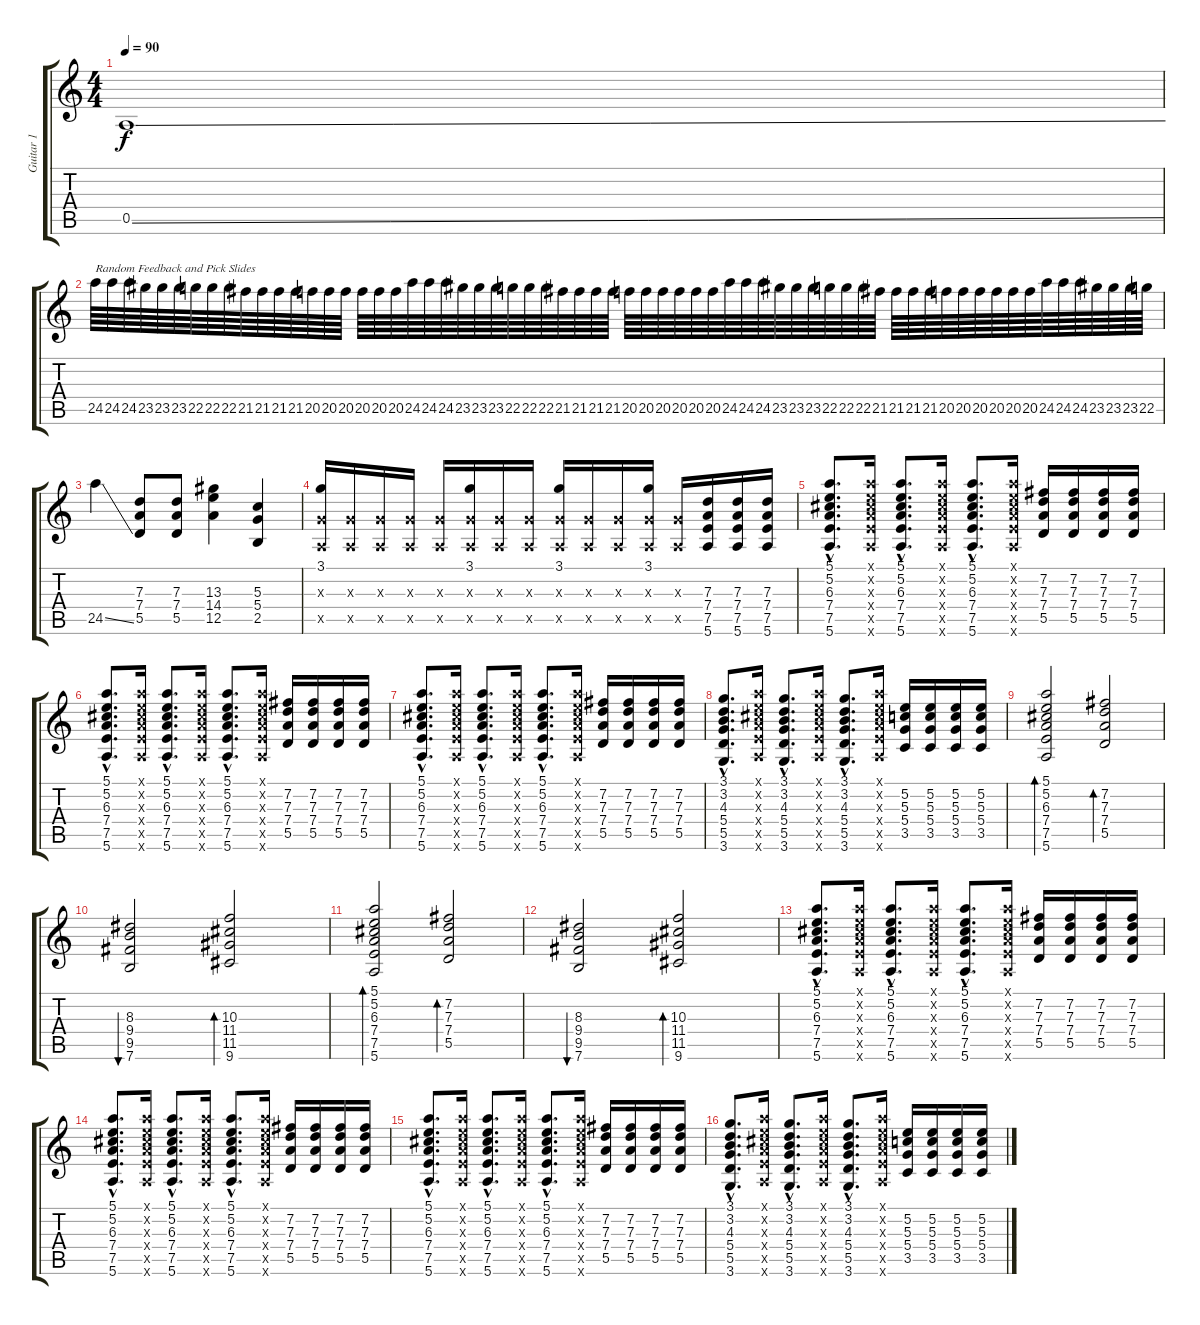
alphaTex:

\track ("Guitar 1" "Guitar 1") {instrument overdrivenguitar}
\staff {score tabs}
\tuning (E4 B3 G3 D3 A2 E2) {hide}
\ts (4 4)
\tempo 90
\clef g2
\ks c
0.5{ss}.1{dy f instrument overdrivenguitar} |
24.5.64{txt "Random Feedback and Pick Slides"} 24.5.64 24.5.64 23.5.64 23.5.64 23.5.64 22.5.64 22.5.64 22.5.64 21.5.64 21.5.64 21.5.64 21.5.64 20.5.64 20.5.64 20.5.64 20.5.64 20.5.64 20.5.64 24.5.64 24.5.64 24.5.64 23.5.64 23.5.64 23.5.64 22.5.64 22.5.64 22.5.64 21.5.64 21.5.64 21.5.64 21.5.64 20.5.64 20.5.64 20.5.64 20.5.64 20.5.64 20.5.64 24.5.64 24.5.64 24.5.64 23.5.64 23.5.64 23.5.64 22.5.64 22.5.64 22.5.64 21.5.64 21.5.64 21.5.64 21.5.64 20.5.64 20.5.64 20.5.64 20.5.64 20.5.64 20.5.64 24.5.64 24.5.64 24.5.64 23.5.64 23.5.64 23.5.64 22.5.64 |
24.5{ss}.4 (7.3 7.4 5.5).8 (7.3 7.4 5.5).8 (13.3 14.4 12.5).4 (5.3 5.4 2.5).4 |
(3.1 0.3{x} 0.5{x}).16 (0.3{x} 0.5{x}).16 (0.3{x} 0.5{x}).16 (0.3{x} 0.5{x}).16 (0.3{x} 0.5{x}).16 (3.1 0.3{x} 0.5{x}).16 (0.3{x} 0.5{x}).16 (0.3{x} 0.5{x}).16 (3.1 0.3{x} 0.5{x}).16 (0.3{x} 0.5{x}).16 (0.3{x} 0.5{x}).16 (3.1 0.3{x} 0.5{x}).16 (0.3{x} 0.5{x}).16 (7.3 7.4 7.5 5.6).16 (7.3 7.4 7.5 5.6).16 (7.3 7.4 7.5 5.6).16 |
(5.1{hac} 5.2{hac} 6.3{hac} 7.4{hac} 7.5{hac} 5.6{hac}).8{d} (5.1{x} 5.2{x} 6.3{x} 7.4{x} 7.5{x} 5.6{x}).16 (5.1{hac} 5.2{hac} 6.3{hac} 7.4{hac} 7.5{hac} 5.6{hac}).8{d} (5.1{x} 5.2{x} 6.3{x} 7.4{x} 7.5{x} 5.6{x}).16 (5.1{hac} 5.2{hac} 6.3{hac} 7.4{hac} 7.5{hac} 5.6{hac}).8{d} (5.1{x} 5.2{x} 6.3{x} 7.4{x} 7.5{x} 5.6{x}).16 (7.2 7.3 7.4 5.5).16 (7.2 7.3 7.4 5.5).16 (7.2 7.3 7.4 5.5).16 (7.2 7.3 7.4 5.5).16 |
(5.1{hac} 5.2{hac} 6.3{hac} 7.4{hac} 7.5{hac} 5.6{hac}).8{d} (5.1{x} 5.2{x} 6.3{x} 7.4{x} 7.5{x} 5.6{x}).16 (5.1{hac} 5.2{hac} 6.3{hac} 7.4{hac} 7.5{hac} 5.6{hac}).8{d} (5.1{x} 5.2{x} 6.3{x} 7.4{x} 7.5{x} 5.6{x}).16 (5.1{hac} 5.2{hac} 6.3{hac} 7.4{hac} 7.5{hac} 5.6{hac}).8{d} (5.1{x} 5.2{x} 6.3{x} 7.4{x} 7.5{x} 5.6{x}).16 (7.2 7.3 7.4 5.5).16 (7.2 7.3 7.4 5.5).16 (7.2 7.3 7.4 5.5).16 (7.2 7.3 7.4 5.5).16 |
(5.1{hac} 5.2{hac} 6.3{hac} 7.4{hac} 7.5{hac} 5.6{hac}).8{d} (5.1{x} 5.2{x} 6.3{x} 7.4{x} 7.5{x} 5.6{x}).16 (5.1{hac} 5.2{hac} 6.3{hac} 7.4{hac} 7.5{hac} 5.6{hac}).8{d} (5.1{x} 5.2{x} 6.3{x} 7.4{x} 7.5{x} 5.6{x}).16 (5.1{hac} 5.2{hac} 6.3{hac} 7.4{hac} 7.5{hac} 5.6{hac}).8{d} (5.1{x} 5.2{x} 6.3{x} 7.4{x} 7.5{x} 5.6{x}).16 (7.2 7.3 7.4 5.5).16 (7.2 7.3 7.4 5.5).16 (7.2 7.3 7.4 5.5).16 (7.2 7.3 7.4 5.5).16 |
(3.1{hac} 3.2{hac} 4.3{hac} 5.4{hac} 5.5{hac} 3.6{hac}).8{d} (5.1{x} 5.2{x} 6.3{x} 7.4{x} 7.5{x} 5.6{x}).16 (3.1{hac} 3.2{hac} 4.3{hac} 5.4{hac} 5.5{hac} 3.6{hac}).8{d} (5.1{x} 5.2{x} 6.3{x} 7.4{x} 7.5{x} 5.6{x}).16 (3.1{hac} 3.2{hac} 4.3{hac} 5.4{hac} 5.5{hac} 3.6{hac}).8{d} (5.1{x} 5.2{x} 6.3{x} 7.4{x} 7.5{x} 5.6{x}).16 (5.2 5.3 5.4 3.5).16 (5.2 5.3 5.4 3.5).16 (5.2 5.3 5.4 3.5).16 (5.2 5.3 5.4 3.5).16 |
(5.1 5.2 6.3 7.4 7.5 5.6).2{bd 60} (7.2 7.3 7.4 5.5).2{bd 60} |
(8.3 9.4 9.5 7.6).2{bu 60} (10.3 11.4 11.5 9.6).2{bd 60} |
(5.1 5.2 6.3 7.4 7.5 5.6).2{bd 60} (7.2 7.3 7.4 5.5).2{bd 60} |
(8.3 9.4 9.5 7.6).2{bu 60} (10.3 11.4 11.5 9.6).2{bd 60} |
(5.1{hac} 5.2{hac} 6.3{hac} 7.4{hac} 7.5{hac} 5.6{hac}).8{d} (5.1{x} 5.2{x} 6.3{x} 7.4{x} 7.5{x} 5.6{x}).16 (5.1{hac} 5.2{hac} 6.3{hac} 7.4{hac} 7.5{hac} 5.6{hac}).8{d} (5.1{x} 5.2{x} 6.3{x} 7.4{x} 7.5{x} 5.6{x}).16 (5.1{hac} 5.2{hac} 6.3{hac} 7.4{hac} 7.5{hac} 5.6{hac}).8{d} (5.1{x} 5.2{x} 6.3{x} 7.4{x} 7.5{x} 5.6{x}).16 (7.2 7.3 7.4 5.5).16 (7.2 7.3 7.4 5.5).16 (7.2 7.3 7.4 5.5).16 (7.2 7.3 7.4 5.5).16 |
(5.1{hac} 5.2{hac} 6.3{hac} 7.4{hac} 7.5{hac} 5.6{hac}).8{d} (5.1{x} 5.2{x} 6.3{x} 7.4{x} 7.5{x} 5.6{x}).16 (5.1{hac} 5.2{hac} 6.3{hac} 7.4{hac} 7.5{hac} 5.6{hac}).8{d} (5.1{x} 5.2{x} 6.3{x} 7.4{x} 7.5{x} 5.6{x}).16 (5.1{hac} 5.2{hac} 6.3{hac} 7.4{hac} 7.5{hac} 5.6{hac}).8{d} (5.1{x} 5.2{x} 6.3{x} 7.4{x} 7.5{x} 5.6{x}).16 (7.2 7.3 7.4 5.5).16 (7.2 7.3 7.4 5.5).16 (7.2 7.3 7.4 5.5).16 (7.2 7.3 7.4 5.5).16 |
(5.1{hac} 5.2{hac} 6.3{hac} 7.4{hac} 7.5{hac} 5.6{hac}).8{d} (5.1{x} 5.2{x} 6.3{x} 7.4{x} 7.5{x} 5.6{x}).16 (5.1{hac} 5.2{hac} 6.3{hac} 7.4{hac} 7.5{hac} 5.6{hac}).8{d} (5.1{x} 5.2{x} 6.3{x} 7.4{x} 7.5{x} 5.6{x}).16 (5.1{hac} 5.2{hac} 6.3{hac} 7.4{hac} 7.5{hac} 5.6{hac}).8{d} (5.1{x} 5.2{x} 6.3{x} 7.4{x} 7.5{x} 5.6{x}).16 (7.2 7.3 7.4 5.5).16 (7.2 7.3 7.4 5.5).16 (7.2 7.3 7.4 5.5).16 (7.2 7.3 7.4 5.5).16 |
(3.1{hac} 3.2{hac} 4.3{hac} 5.4{hac} 5.5{hac} 3.6{hac}).8{d} (5.1{x} 5.2{x} 6.3{x} 7.4{x} 7.5{x} 5.6{x}).16 (3.1{hac} 3.2{hac} 4.3{hac} 5.4{hac} 5.5{hac} 3.6{hac}).8{d} (5.1{x} 5.2{x} 6.3{x} 7.4{x} 7.5{x} 5.6{x}).16 (3.1{hac} 3.2{hac} 4.3{hac} 5.4{hac} 5.5{hac} 3.6{hac}).8{d} (5.1{x} 5.2{x} 6.3{x} 7.4{x} 7.5{x} 5.6{x}).16 (5.2 5.3 5.4 3.5).16 (5.2 5.3 5.4 3.5).16 (5.2 5.3 5.4 3.5).16 (5.2 5.3 5.4 3.5).16
